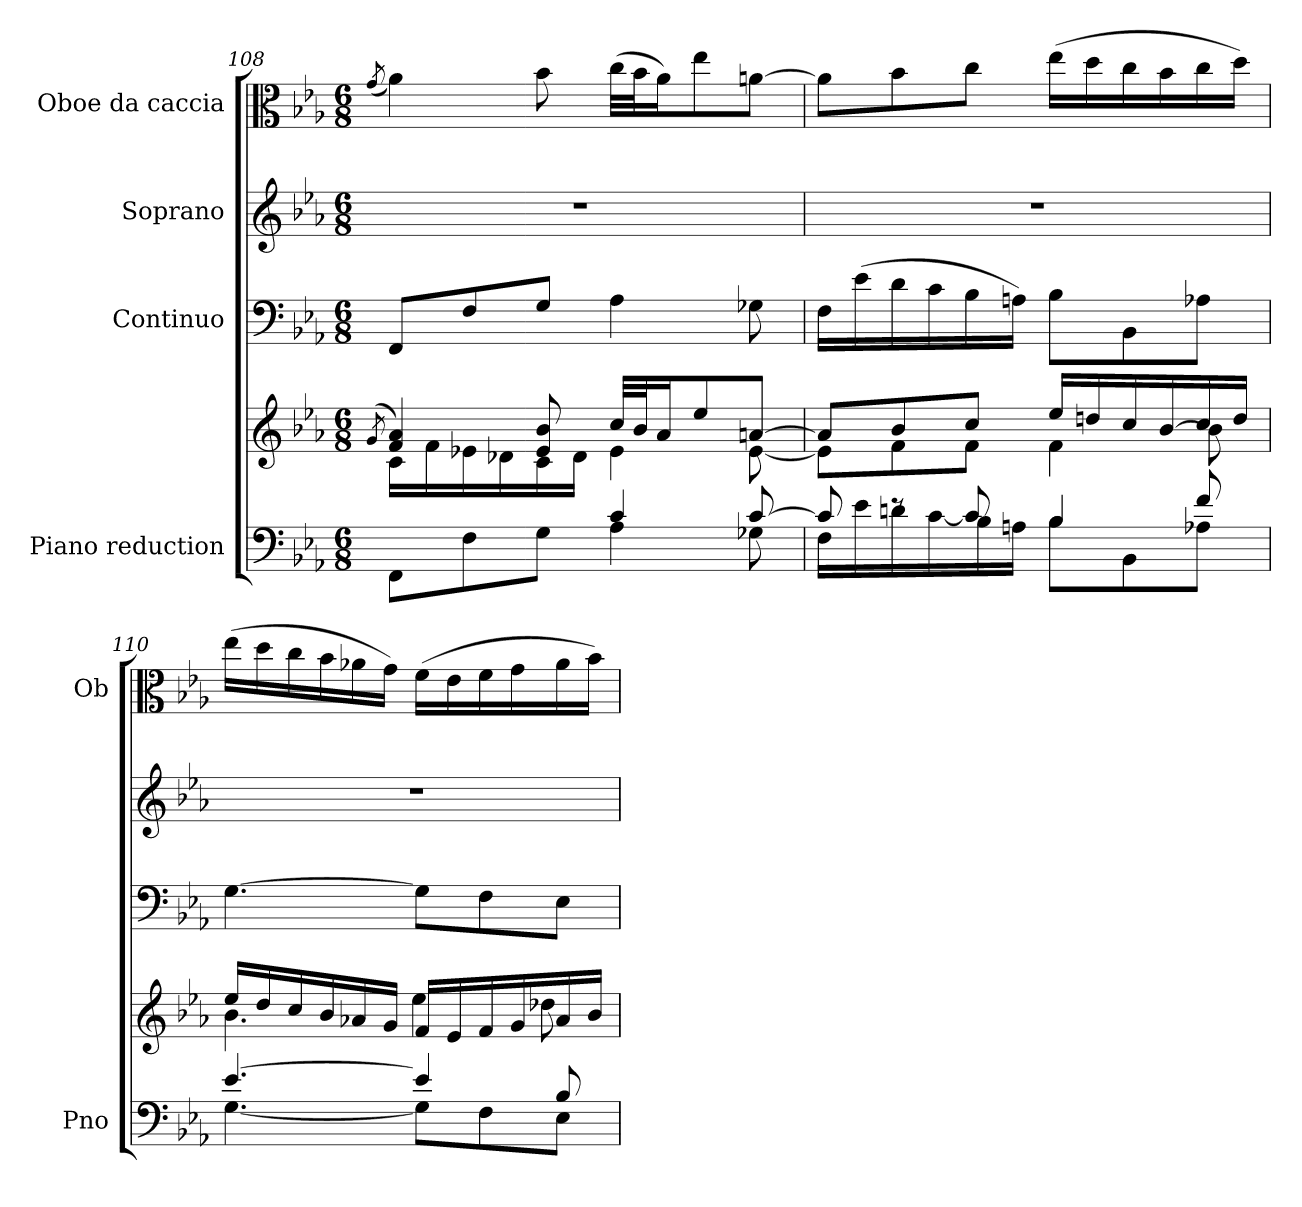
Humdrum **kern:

**kern	**kern	**kern	**kern	**kern
*part4	*part4	*part3	*part2	*part1
*staff5	*staff4	*staff3	*staff2	*staff1
*I"Piano reduction	*	*I"Continuo	*I"Soprano	*I"Oboe da caccia
*I'Pno	*	*	*	*I'Ob
*clefF4	*clefG2	*clefF4	*clefG2	*clefC3
*k[b-e-a-]	*k[b-e-a-]	*k[b-e-a-]	*k[b-e-a-]	*k[b-e-a-]
*M6/8	*M6/8	*M6/8	*M6/8	*M6/8
=108	=108	=108	=108	=108
.	(<8qg/	.	.	(<8qg/
*^	*^	*	*	*
4.ryy	8FF\L	4f/ 4a-/)	16c\LL	8FF/L	2.r	4a-\)
.	.	.	16f\	.	.	.
.	8F\	.	16e-X\	8F/	.	.
.	.	.	16d-X\	.	.	.
.	8G\J	8e-/ 8b-/	16c\	8G/J	.	8b-\
.	.	.	16d-\JJ	.	.	.
4c/	4A-\	32cc/LLL	4e-\	4A-\	.	(>32cc\LLL
.	.	32b-/J	.	.	.	32b-\J
.	.	16a-/J	.	.	.	16a-\J)
.	.	8ee-/	.	.	.	8ee-\
[8c/	8G-X\	[8an/J	[8e-\	8G-X\	.	[8an\J
=109	=109	=109	=109	=109	=109	=109
8c/]	16F\LL	8a/L]	8e-\L]	16F\LL	2.r	8a\L]
.	16e-\	.	.	(>16e-\	.	.
8re	16dn\	8b-/	8f\	16d\	.	8b-\
.	[16c\	.	.	16c\	.	.
8c/]	16B-\	8cc/J	8f\J	16B-\	.	8cc\J
.	16An\JJ	.	.	16An\JJ)	.	.
4B-/	8B-\L	16ee-/LL	4f\	8B-\L	.	(>16ee-\LL
.	.	16ddn/	.	.	.	16dd\
.	8BB-\	16cc/	.	8BB-\	.	16cc\
.	.	[16b-/	.	.	.	16b-\
8f/	8A-X\J	16cc/	8b-\]	8A-X\J	.	16cc\
.	.	16dd/JJ	.	.	.	16dd\JJ)
!!LO:LB:g=z
=110	=110	=110	=110	=110	=110	=110
[4.e-/	[4.G\	16ee-/LL	4.b-\	[4.G\	2.r	(>16ee-\LL
.	.	16dd/	.	.	.	16dd\
.	.	16cc/	.	.	.	16cc\
.	.	16b-/	.	.	.	16b-\
.	.	16a-X/	.	.	.	16a-X\
.	.	16g/JJ	.	.	.	16g\JJ)
4e-/]	8G\L]	16f/LL	4ee-\	8G\L]	.	(>16f\LL
.	.	16e-/	.	.	.	16e-\
.	8F\	16f/	.	8F\	.	16f\
.	.	16g/	.	.	.	16g\
8B-/	8E-\J	16a-/	8dd-X\	8E-\J	.	16a-\
.	.	16b-/JJ	.	.	.	16b-\JJ)
*v	*v	*	*	*	*	*
*	*v	*v	*	*	*
=	=	=	=	=
*-	*-	*-	*-	*-
